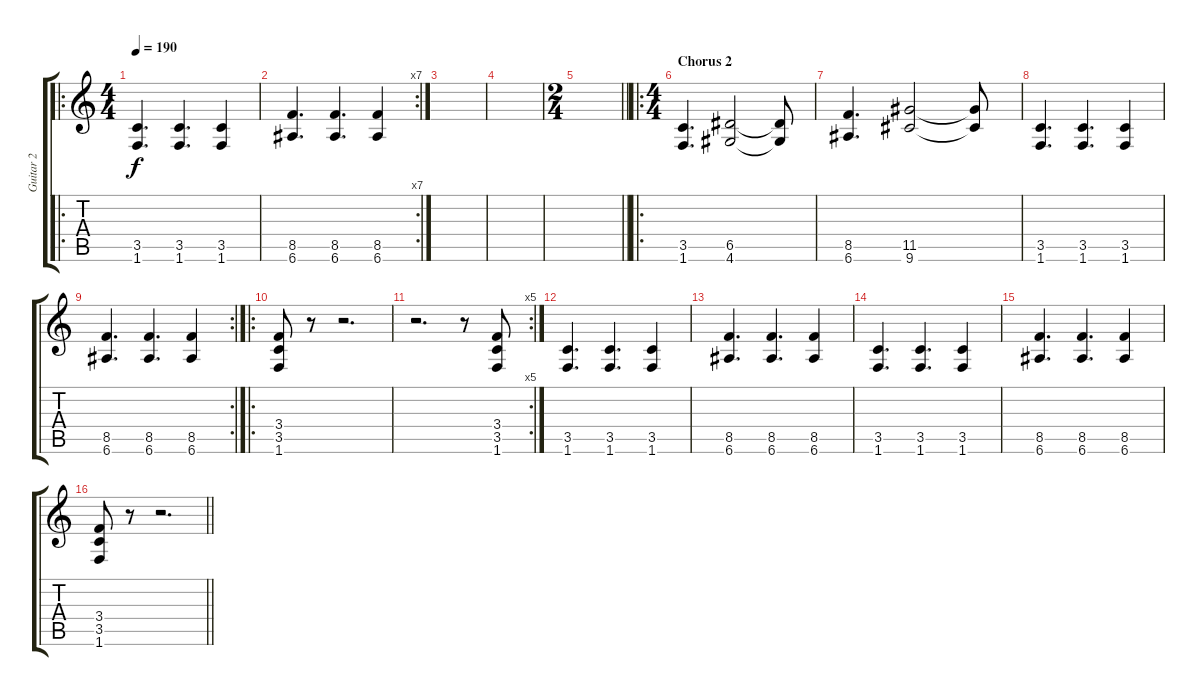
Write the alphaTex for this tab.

\track ("Guitar 2" "Guitar 2") {instrument overdrivenguitar}
\staff {score tabs}
\tuning (E4 B3 G3 D3 A2 E2) {hide}
\ro
\ts (4 4)
\tempo 190
\clef g2
\ks c
(3.5 1.6).4{d dy f} (3.5 1.6).4{d} (3.5 1.6).4 |
\rc 7
(8.5 6.6).4{d} (8.5 6.6).4{d} (8.5 6.6).4 |
|
|
\ts (2 4)
\barLineRight lightlight
|
\ro
\ts (4 4)
\section ("" "Chorus 2")
(3.5 1.6).4{d} (6.5 4.6).2 (6.5{t} 4.6{t}).8 |
(8.5 6.6).4{d} (11.5 9.6).2 (11.5{t} 9.6{t}).8 |
(3.5 1.6).4{d} (3.5 1.6).4{d} (3.5 1.6).4 |
\rc 2
(8.5 6.6).4{d} (8.5 6.6).4{d} (8.5 6.6).4 |
\ro
(3.4 3.5 1.6).8 r.8 r.2{d} |
\rc 5
r.2{d} r.8 (3.4 3.5 1.6).8 |
(3.5 1.6).4{d} (3.5 1.6).4{d} (3.5 1.6).4 |
(8.5 6.6).4{d} (8.5 6.6).4{d} (8.5 6.6).4 |
(3.5 1.6).4{d} (3.5 1.6).4{d} (3.5 1.6).4 |
(8.5 6.6).4{d} (8.5 6.6).4{d} (8.5 6.6).4 |
\barLineRight lightlight
(3.4 3.5 1.6).8 r.8 r.2{d}
